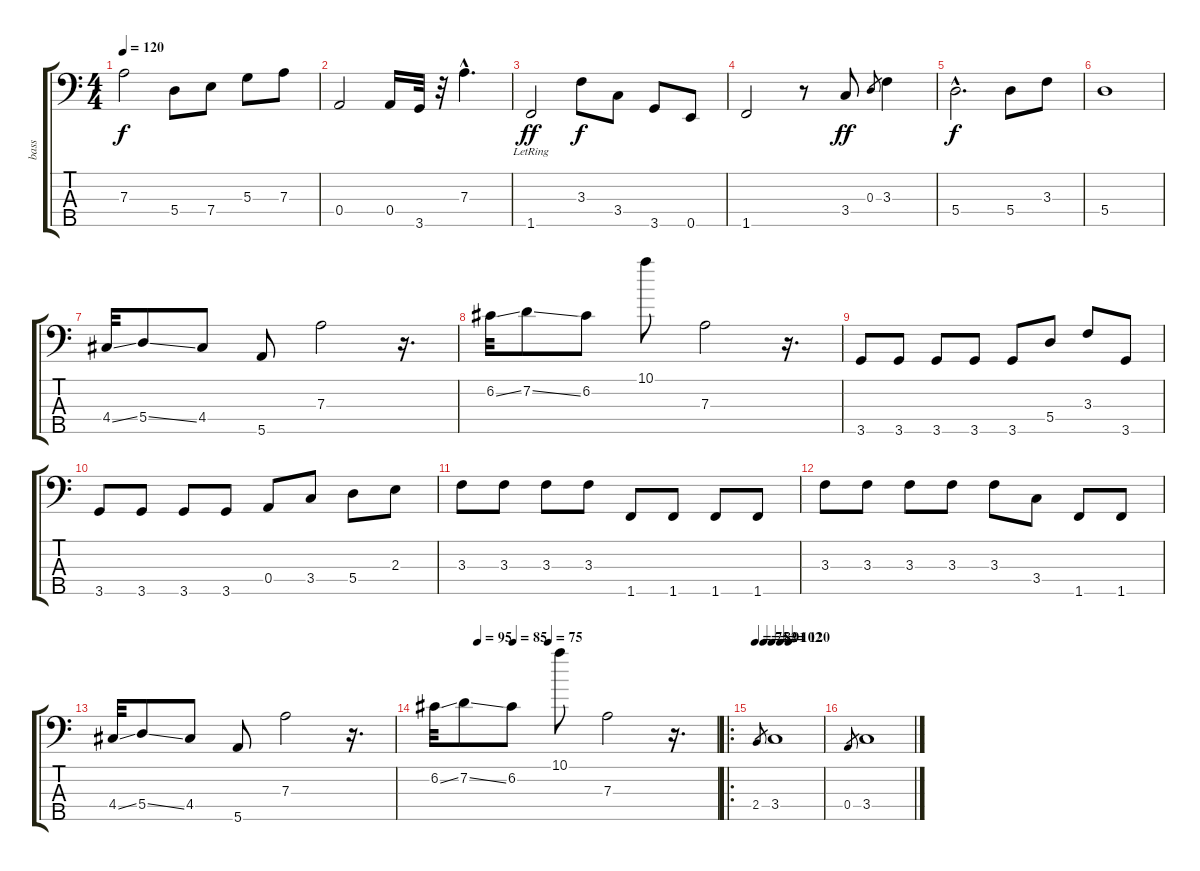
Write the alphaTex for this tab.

\track ("bass" "bass") {instrument acousticbass}
\staff {score tabs}
\tuning (B3 G2 D2 A1 E1) {hide}
\ts (4 4)
\tempo 120
\clef f4
\ks c
7.3.2{dy f} 5.4.8 7.4.8 5.3.8 7.3.8 |
0.4.2 0.4.16 3.5.32 r.32 7.3{hac}.4{d} |
1.5{lr}.2{dy ff} 3.3.8{dy f} 3.4.8 3.5.8 0.5.8 |
1.5.2 r.8 3.4.8{dy ff} 0.3.8{gr} 3.3.4 |
5.4{hac}.2{d dy f} 5.4.8 3.3.8 |
5.4.1 |
4.4{ss}.32 5.4{ss}.8 4.4.8 5.5.8 7.3.2 r.16{d} |
6.2{ss}.32 7.2{ss}.8 6.2.8 10.1.8 7.3.2 r.16{d} |
3.5.8 3.5.8 3.5.8 3.5.8 3.5.8 5.4.8 3.3.8 3.5.8 |
3.5.8 3.5.8 3.5.8 3.5.8 0.4.8 3.4.8 5.4.8 2.3.8 |
3.3.8 3.3.8 3.3.8 3.3.8 1.5.8 1.5.8 1.5.8 1.5.8 |
3.3.8 3.3.8 3.3.8 3.3.8 3.3.8 3.4.8 1.5.8 1.5.8 |
4.4{ss}.32 5.4{ss}.8 4.4.8 5.5.8 7.3.2 r.16{d} |
\tempo (95 0.15625)
\tempo (85 0.28125)
\tempo (75 0.40625)
6.2{ss}.32 7.2{ss}.8 6.2.8 10.1.8 7.3.2 r.16{d} |
\ro
\tempo 75
\tempo (82 0.125)
\tempo (91 0.25)
\tempo (102 0.375)
\tempo (120 0.5)
2.4.8{gr} 3.4.1 |
0.4.8{gr} 3.4.1
